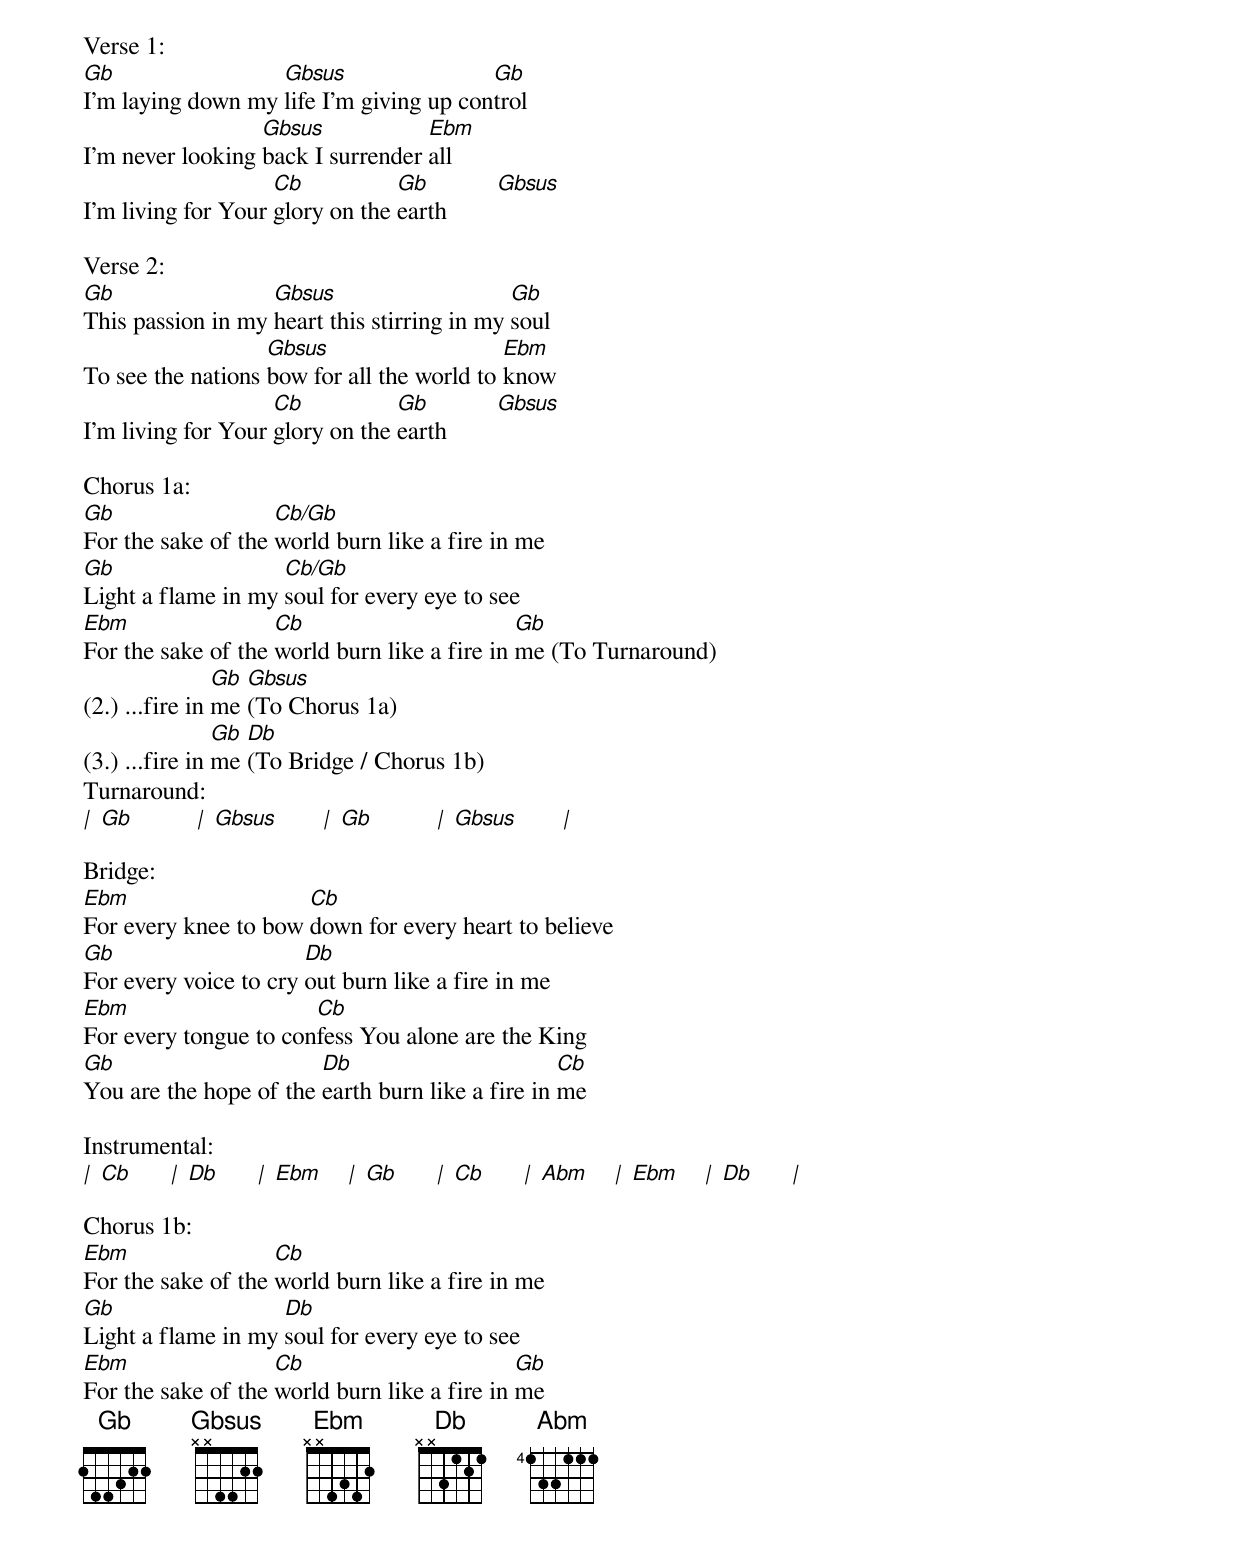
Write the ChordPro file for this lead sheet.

Verse 1:
[Gb]I'm laying down my [Gbsus]life I'm giving up con[Gb]trol
I'm never looking [Gbsus]back I surrender [Ebm]all
I'm living for Your [Cb]glory on the [Gb]earth        [Gbsus]

Verse 2:
[Gb]This passion in my [Gbsus]heart this stirring in my [Gb]soul
To see the nations [Gbsus]bow for all the world to [Ebm]know
I'm living for Your [Cb]glory on the [Gb]earth        [Gbsus]

Chorus 1a:
[Gb]For the sake of the [Cb/Gb]world burn like a fire in me
[Gb]Light a flame in my [Cb/Gb]soul for every eye to see
[Ebm]For the sake of the [Cb]world burn like a fire in [Gb]me (To Turnaround)
(2.) ...fire in [Gb]me [Gbsus](To Chorus 1a)
(3.) ...fire in [Gb]me [Db](To Bridge / Chorus 1b)
Turnaround:
[|] [Gb]          [|] [Gbsus]       [|] [Gb]          [|] [Gbsus]       [|]

Bridge:
[Ebm]For every knee to bow [Cb]down for every heart to believe
[Gb]For every voice to cry [Db]out burn like a fire in me
[Ebm]For every tongue to con[Cb]fess You alone are the King
[Gb]You are the hope of the [Db]earth burn like a fire in [Cb]me

Instrumental:
[|] [Cb]      [|] [Db]      [|] [Ebm]    [|] [Gb]      [|] [Cb]      [|] [Abm]    [|] [Ebm]    [|] [Db]      [|]

Chorus 1b:
[Ebm]For the sake of the [Cb]world burn like a fire in me
[Gb]Light a flame in my [Db]soul for every eye to see
[Ebm]For the sake of the [Cb]world burn like a fire in [Gb]me
